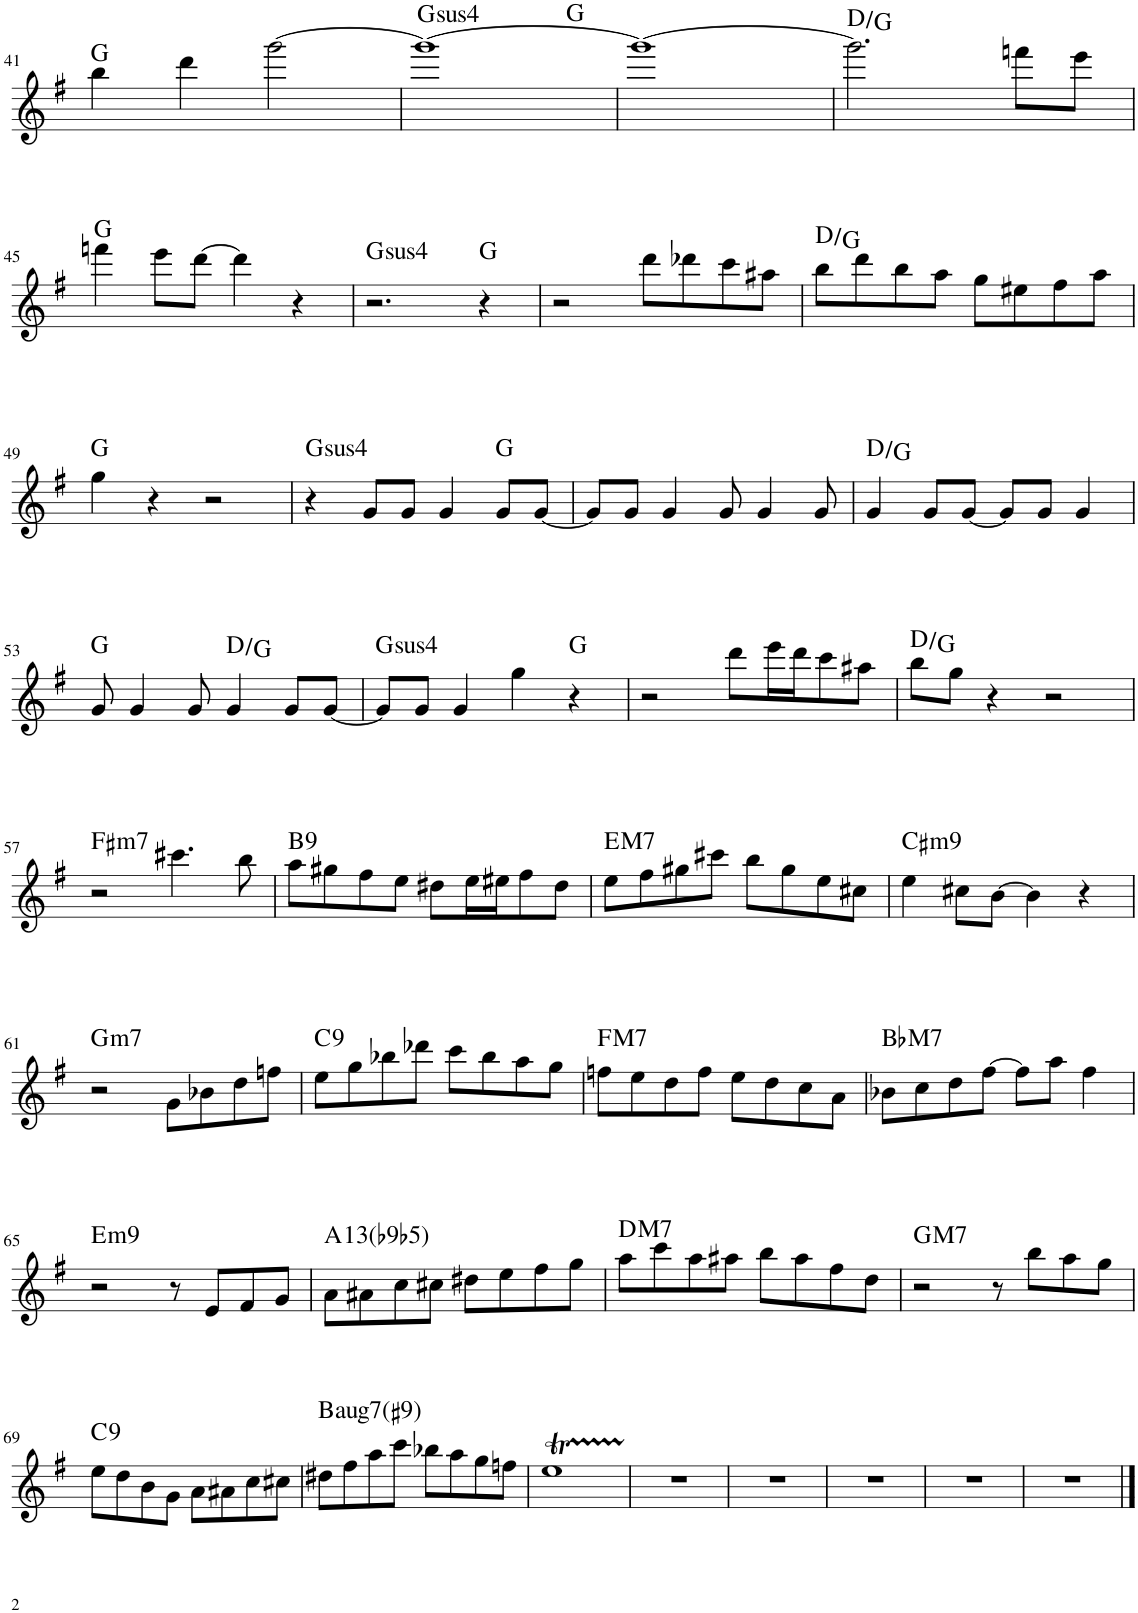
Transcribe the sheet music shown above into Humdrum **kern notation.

**kern	**harte
*part1	*part1
*staff1	*
*I"Baritone Saxophone	*
*I'Bar. Sax.	*
!!LO:PB:g=z
*clefG2	*
*Trd12c21	*
*k[f#]	*
*M2/2	*
*met(c|)	*
=41	=41
4bb\	G:maj
4ddd\	.
[2ggg\	.
=42	=42
!	!LO:H:kt=4
*^	*
1ggg_	2.ryy	G:sus4
.	4ryy	G:maj
*v	*v	*
=43	=43
1ggg_	.
=44	=44
2.ggg\]	D:maj/4
8fffn\L	.
8eee\J	.
!!LO:LB:g=z
=45	=45
4fffn\	G:maj
8eee\L	.
[8ddd\J	.
4ddd\]	.
4r	.
=46	=46
!	!LO:H:kt=4
2.r	G:sus4
4r	G:maj
=47	=47
2r	.
8ddd\L	.
8ddd-X\	.
8ccc\	.
8aa#X\J	.
=48	=48
8bb\L	D:maj/4
8ddd\	.
8bb\	.
8aa\J	.
8gg\L	.
8ee#X\	.
8ff#\	.
8aa\J	.
!!LO:LB:g=z
=49	=49
4gg\	G:maj
4r	.
2r	.
=50	=50
!	!LO:H:kt=4
4r	G:sus4
8g/L	.
8g/J	.
4g/	.
8g/L	G:maj
[8g/J	.
=51	=51
8g/L]	.
8g/J	.
4g/	.
8g/	.
4g/	.
8g/	.
=52	=52
4g/	D:maj/4
8g/L	.
[8g/J	.
8g/L]	.
8g/J	.
4g/	.
!!LO:LB:g=z
=53	=53
8g/	G:maj
4g/	.
8g/	.
4g/	D:maj/4
8g/L	.
[8g/J	.
=54	=54
!	!LO:H:kt=4
8g/L]	G:sus4
8g/J	.
4g/	.
4gg\	.
4r	G:maj
=55	=55
2r	.
8ddd\L	.
16eee\L	.
16ddd\J	.
8ccc\	.
8aa#X\J	.
=56	=56
8bb\L	D:maj/4
8gg\J	.
4r	.
2r	.
!!LO:LB:g=z
=57	=57
!	!LO:H:kt=m7
2r	F#:min7
4.ccc#X\	.
8bb\	.
=58	=58
!	!LO:H:kt=9
8aa\L	B:9
8gg#X\	.
8ff#\	.
8ee\J	.
8dd#X\L	.
16ee\L	.
16ee#X\J	.
8ff#\	.
8dd#\J	.
=59	=59
!	!LO:H:kt=M7
8ee\L	E:maj7
8ff#\	.
8gg#X\	.
8ccc#X\J	.
8bb\L	.
8gg#\	.
8ee\	.
8cc#X\J	.
=60	=60
!	!LO:H:kt=m9
4ee\	C#:min9
8cc#X\L	.
[8b\J	.
4b\]	.
4r	.
!!LO:LB:g=z
=61	=61
!	!LO:H:kt=m7
2r	G:min7
8g\L	.
8b-X\	.
8dd\	.
8ffn\J	.
=62	=62
!	!LO:H:kt=9
8ee\L	C:9
8gg\	.
8bb-X\	.
8ddd-X\J	.
8ccc\L	.
8bb-\	.
8aa\	.
8gg\J	.
=63	=63
!	!LO:H:kt=M7
8ffn\L	F:maj7
8ee\	.
8dd\	.
8ff\J	.
8ee\L	.
8dd\	.
8cc\	.
8a\J	.
=64	=64
!	!LO:H:kt=M7
8b-X\L	Bb:maj7
8cc\	.
8dd\	.
[8ff#\J	.
8ff#\L]	.
8aa\J	.
4ff#\	.
!!LO:LB:g=z
=65	=65
!	!LO:H:kt=m9
2r	E:min9
8r	.
8e/L	.
8f#/	.
8g/J	.
=66	=66
!	!LO:H:kt=13
8a\L	A:(3,b5,b7,b9,11,13)
8a#X\	.
8cc\	.
8cc#X\J	.
8dd#X\L	.
8ee\	.
8ff#\	.
8gg\J	.
=67	=67
!	!LO:H:kt=M7
8aa\L	D:maj7
8ccc\	.
8aa\	.
8aa#X\J	.
8bb\L	.
8aa#\	.
8ff#\	.
8dd\J	.
=68	=68
!	!LO:H:kt=M7
2r	G:maj7
8r	.
8bb\L	.
8aa\	.
8gg\J	.
!!LO:LB:g=z
=69	=69
!	!LO:H:kt=9
8ee\L	C:9
8dd\	.
8b\	.
8g\J	.
8a\L	.
8a#X\	.
8cc\	.
8cc#X\J	.
=70	=70
!	!LO:H:kt=aug7
8dd#X\L	B:aug(b7,#9)
8ff#\	.
8aa\	.
8ccc\J	.
8bb-X\L	.
8aa\	.
8gg\	.
8ffn\J	.
=71	=71
1eeT	.
=72	=72
1r	.
=73	=73
1r	.
=74	=74
1r	.
=75	=75
1r	.
=76	=76
1r	.
==	==
*-	*-
